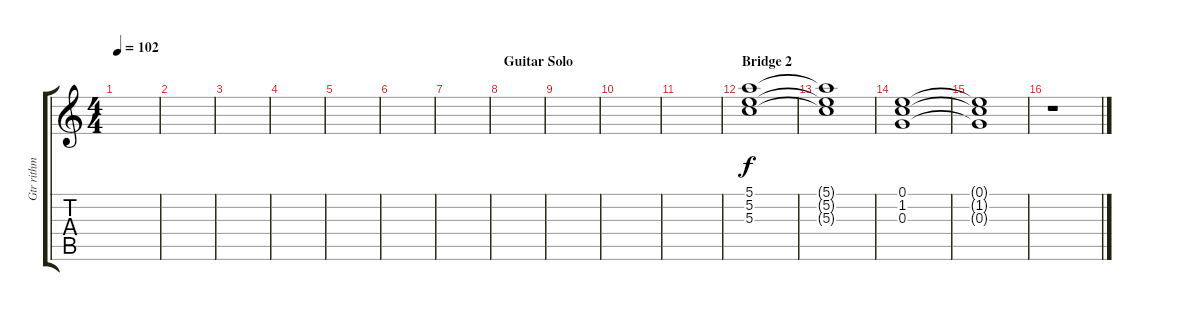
\track ("Gtr rithm" "Gtr rithm") {instrument electricguitarclean}
\staff {score tabs}
\tuning (E4 B3 G3 D3 A2 E2) {hide}
\ts (4 4)
\tempo 102
\clef g2
\ks c
|
|
|
|
|
|
|
\section ("" "Guitar Solo")
|
|
|
|
\section ("" "Bridge 2")
(5.1 5.2 5.3).1 |
(5.1{t} 5.2{t} 5.3{t}).1 |
(0.1 1.2 0.3).1 |
(0.1{t} 1.2{t} 0.3{t}).1 |
r.1
